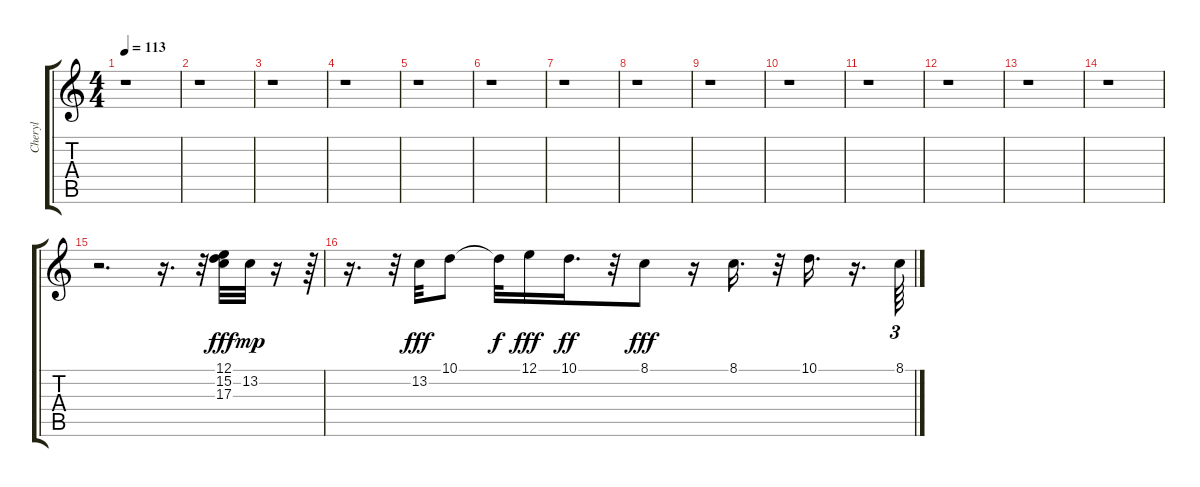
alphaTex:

\track ("Cheryl" "Cheryl") {instrument panflute}
\staff {score tabs}
\tuning (E4 B3 G3 D3 A2 E2) {hide}
\ts (4 4)
\tempo 113
\clef g2
\ks c
r.1{dy fff} |
r.1 |
r.1 |
r.1 |
r.1 |
r.1 |
r.1 |
r.1 |
r.1 |
r.1 |
r.1 |
r.1 |
r.1 |
r.1 |
r.2{d} r.16{d} r.32{tu (3 2)} (12.1 15.2 17.3).32 13.2.32{dy mp} r.16 r.64{tu (3 2)} |
r.16{d} r.32{tu (3 2)} 13.2.32{dy fff} 10.1.8 10.1{t}.32{dy f} 12.1.16{dy fff} 10.1.16{d dy ff} r.32 8.1.8{dy fff} r.16 8.1.16{d} r.32 10.1.16{d} r.16{d} 8.1.64{tu (3 2)}
